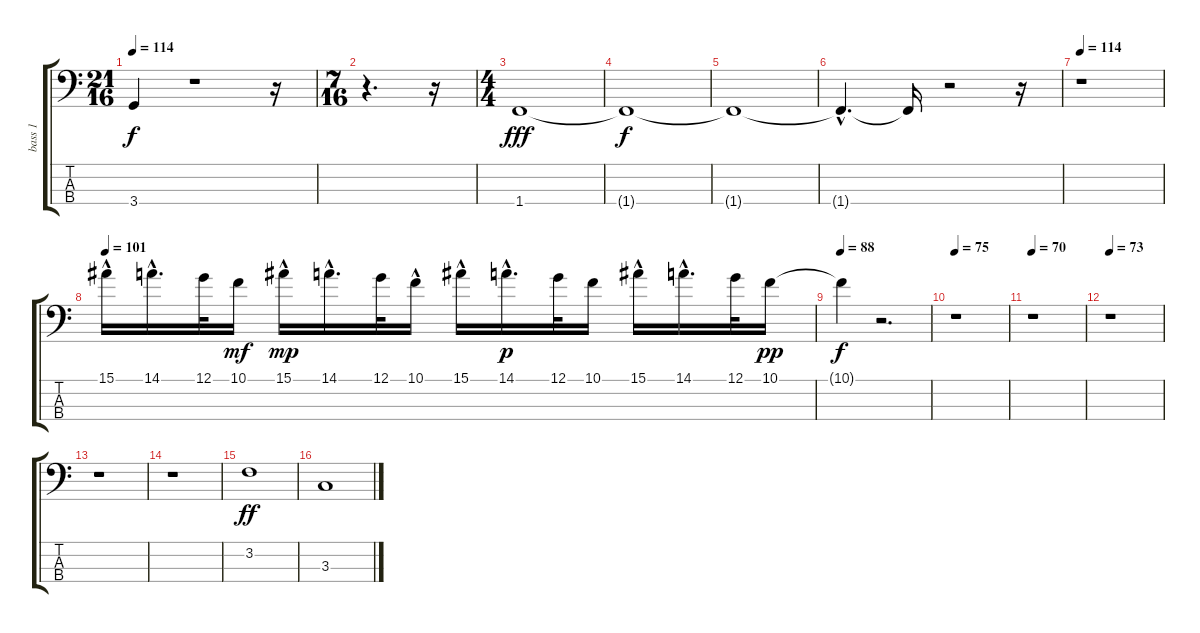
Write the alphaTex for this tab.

\track ("bass 1" "bass 1") {instrument fretlessbass}
\staff {score tabs}
\tuning (G2 D2 A1 E1) {hide}
\ts (21 16)
\tempo 114
\clef f4
\ks c
3.4.4{dy f} r.1 r.16 |
\ts (7 16)
r.4{d} r.16 |
\ts (4 4)
1.4.1{dy fff} |
1.4{t}.1{dy f} |
1.4{t}.1 |
1.4{hac t}.4{d} 1.4{t}.16 r.2 r.16 |
\tempo 114
r.1 |
\tempo 101
15.1{hac}.16{instrument fretlessbass} 14.1{hac}.16{d} 12.1.32 10.1.16{dy mf} 15.1{hac}.16{dy mp} 14.1{hac}.16{d} 12.1.32 10.1{hac}.16 15.1{hac}.16 14.1{hac}.16{d dy p} 12.1.32 10.1.16 15.1{hac}.16 14.1{hac}.16{d} 12.1.32 10.1.16{dy pp} |
\tempo 88
10.1{t}.4{dy f} r.2{d} |
\tempo 75
r.1 |
\tempo 70
r.1 |
\tempo 73
r.1 |
r.1 |
r.1 |
3.2.1{dy ff} |
3.3.1
